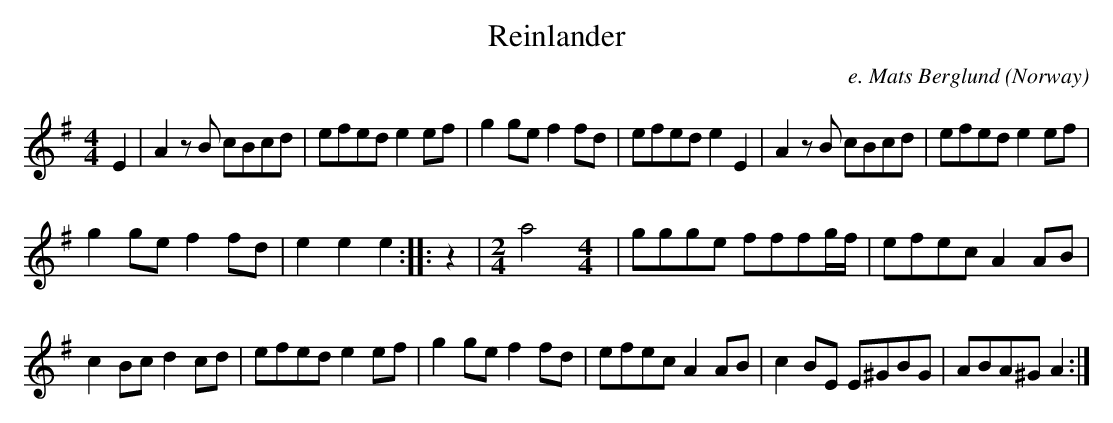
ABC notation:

X:1
T:Reinlander
C:e. Mats Berglund
M:4/4
O:Norway
K:A dorian
E2|\
A2zB cBcd | efed e2ef |\
g2ge f2fd | efed e2E2|\
A2zB cBcd | efed e2ef |
g2ge f2fd | e2e2e2 :: \
z2 |[M:2/4] a4 [M:4/4]| \
ggge fffg/f/ | efec A2AB |
c2Bc d2cd | efed e2ef |\
g2ge f2fd | efec A2AB | \
c2BE E^GBG | ABA^G A2 :|
